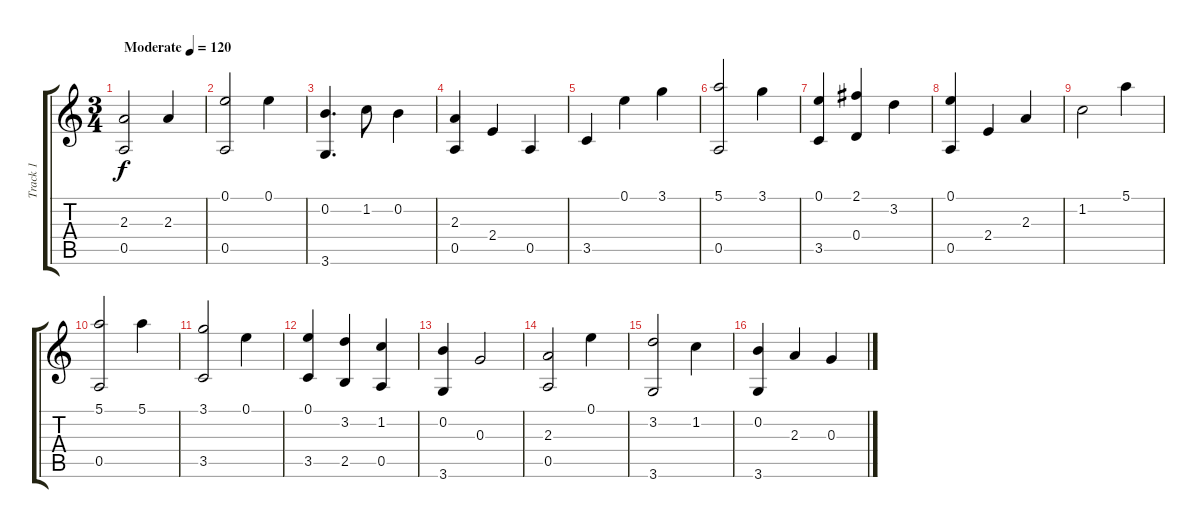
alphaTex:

\track ("Track 1" "Track 1") {instrument acousticguitarnylon}
\staff {score tabs}
\tuning (E4 B3 G3 D3 A2 E2) {hide}
\ts (3 4)
\tempo (120 "Moderate")
\clef g2
\ks c
(2.3 0.5).2{dy f instrument acousticguitarnylon} 2.3.4 |
(0.1 0.5).2 0.1.4 |
(0.2 3.6).4{d} 1.2.8 0.2.4 |
(2.3 0.5).4 2.4.4 0.5.4 |
3.5.4 0.1.4 3.1.4 |
(5.1 0.5).2 3.1.4 |
(0.1 3.5).4 (2.1 0.4).4 3.2.4 |
(0.1 0.5).4 2.4.4 2.3.4 |
1.2.2 5.1.4 |
(5.1 0.5).2 5.1.4 |
(3.1 3.5).2 0.1.4 |
(0.1 3.5).4 (3.2 2.5).4 (1.2 0.5).4 |
(0.2 3.6).4 0.3.2 |
(2.3 0.5).2 0.1.4 |
(3.2 3.6).2 1.2.4 |
(0.2 3.6).4 2.3.4 0.3.4
